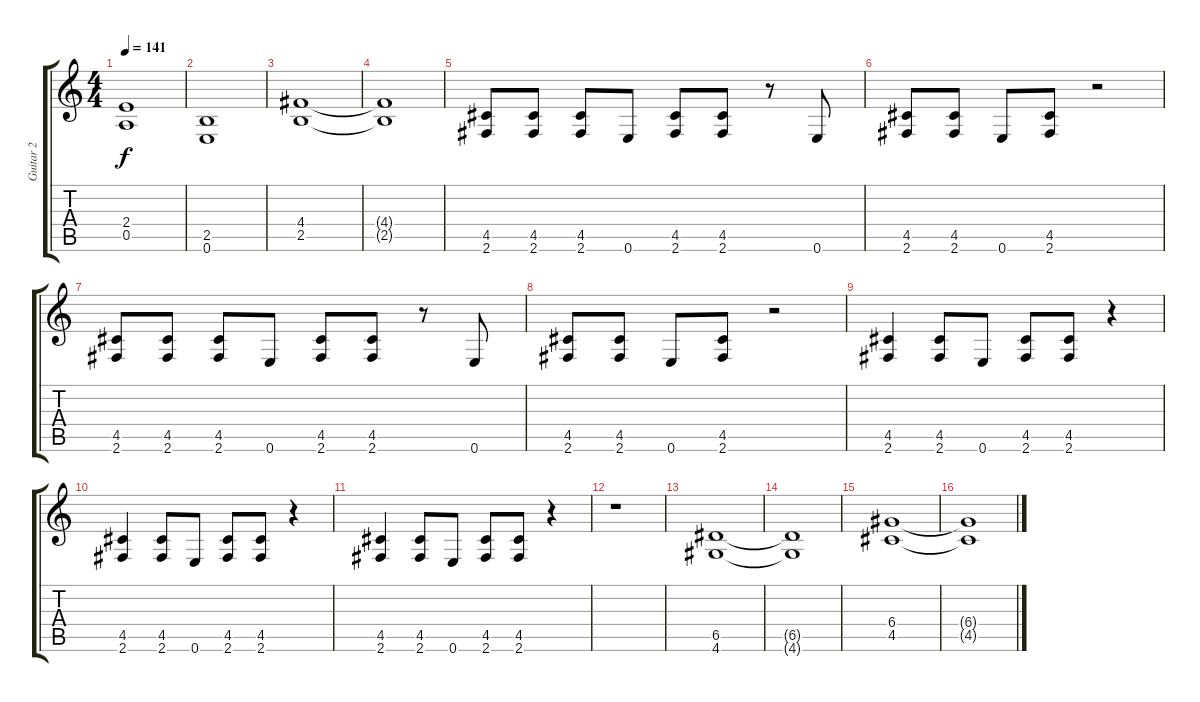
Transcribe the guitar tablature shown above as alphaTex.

\track ("Guitar 2" "Guitar 2") {instrument distortionguitar}
\staff {score tabs}
\tuning (E4 B3 G3 D3 A2 E2) {hide}
\ts (4 4)
\tempo 141
\clef g2
\ks c
(2.4 0.5).1{dy f} |
(2.5 0.6).1 |
(4.4 2.5).1 |
(4.4{t} 2.5{t}).1 |
(4.5 2.6).8 (4.5 2.6).8 (4.5 2.6).8 0.6.8 (4.5 2.6).8 (4.5 2.6).8 r.8 0.6.8 |
(4.5 2.6).8 (4.5 2.6).8 0.6.8 (4.5 2.6).8 r.2 |
(4.5 2.6).8 (4.5 2.6).8 (4.5 2.6).8 0.6.8 (4.5 2.6).8 (4.5 2.6).8 r.8 0.6.8 |
(4.5 2.6).8 (4.5 2.6).8 0.6.8 (4.5 2.6).8 r.2 |
(4.5 2.6).4 (4.5 2.6).8 0.6.8 (4.5 2.6).8 (4.5 2.6).8 r.4 |
(4.5 2.6).4 (4.5 2.6).8 0.6.8 (4.5 2.6).8 (4.5 2.6).8 r.4 |
(4.5 2.6).4 (4.5 2.6).8 0.6.8 (4.5 2.6).8 (4.5 2.6).8 r.4 |
r.1 |
(6.5 4.6).1 |
(6.5{t} 4.6{t}).1 |
(6.4 4.5).1 |
(6.4{t} 4.5{t}).1
